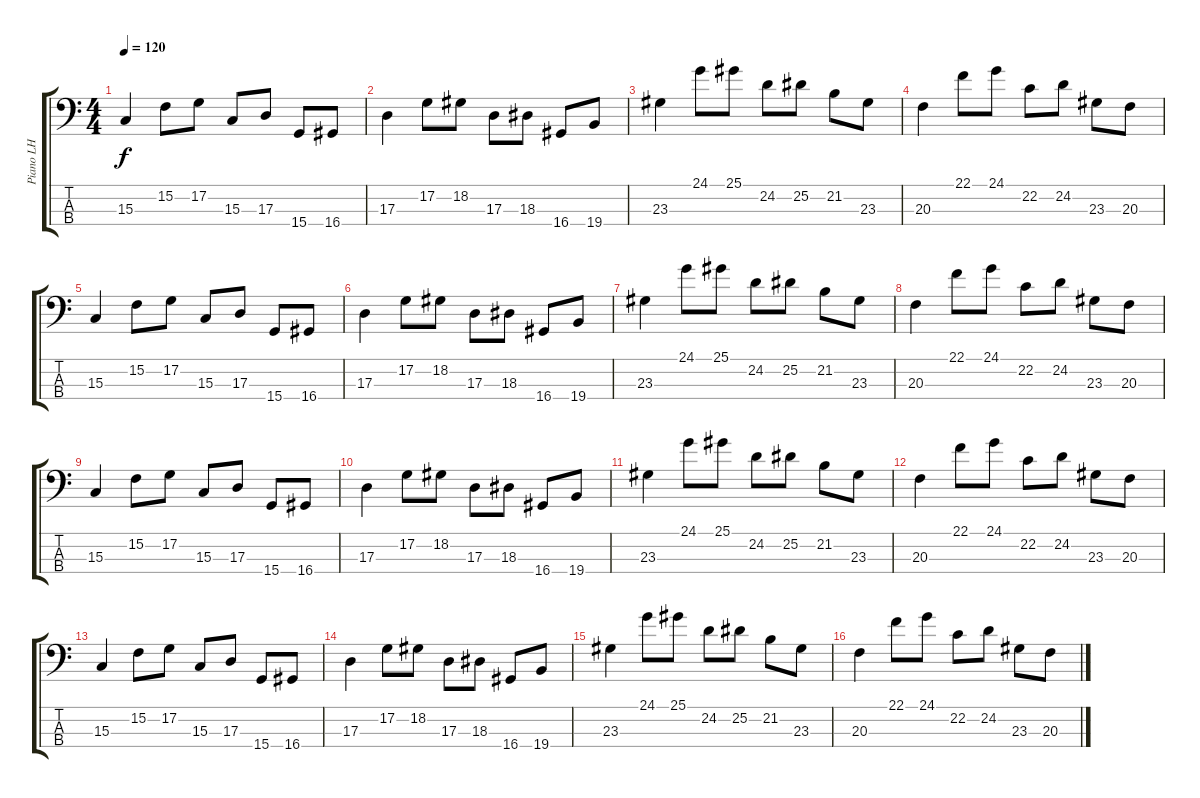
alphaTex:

\track ("Piano LH" "Piano LH") {instrument acousticgrandpiano}
\staff {score tabs}
\tuning (G2 D2 A1 E1) {hide}
\ts (4 4)
\tempo 120
\clef f4
\ks c
15.3.4{dy f} 15.2.8 17.2.8 15.3.8 17.3.8 15.4.8 16.4.8 |
17.3.4 17.2.8 18.2.8 17.3.8 18.3.8 16.4.8 19.4.8 |
23.3.4 24.1.8 25.1.8 24.2.8 25.2.8 21.2.8 23.3.8 |
20.3.4 22.1.8 24.1.8 22.2.8 24.2.8 23.3.8 20.3.8 |
15.3.4 15.2.8 17.2.8 15.3.8 17.3.8 15.4.8 16.4.8 |
17.3.4 17.2.8 18.2.8 17.3.8 18.3.8 16.4.8 19.4.8 |
23.3.4 24.1.8 25.1.8 24.2.8 25.2.8 21.2.8 23.3.8 |
20.3.4 22.1.8 24.1.8 22.2.8 24.2.8 23.3.8 20.3.8 |
15.3.4 15.2.8 17.2.8 15.3.8 17.3.8 15.4.8 16.4.8 |
17.3.4 17.2.8 18.2.8 17.3.8 18.3.8 16.4.8 19.4.8 |
23.3.4 24.1.8 25.1.8 24.2.8 25.2.8 21.2.8 23.3.8 |
20.3.4 22.1.8 24.1.8 22.2.8 24.2.8 23.3.8 20.3.8 |
15.3.4 15.2.8 17.2.8 15.3.8 17.3.8 15.4.8 16.4.8 |
17.3.4 17.2.8 18.2.8 17.3.8 18.3.8 16.4.8 19.4.8 |
23.3.4 24.1.8 25.1.8 24.2.8 25.2.8 21.2.8 23.3.8 |
20.3.4 22.1.8 24.1.8 22.2.8 24.2.8 23.3.8 20.3.8
